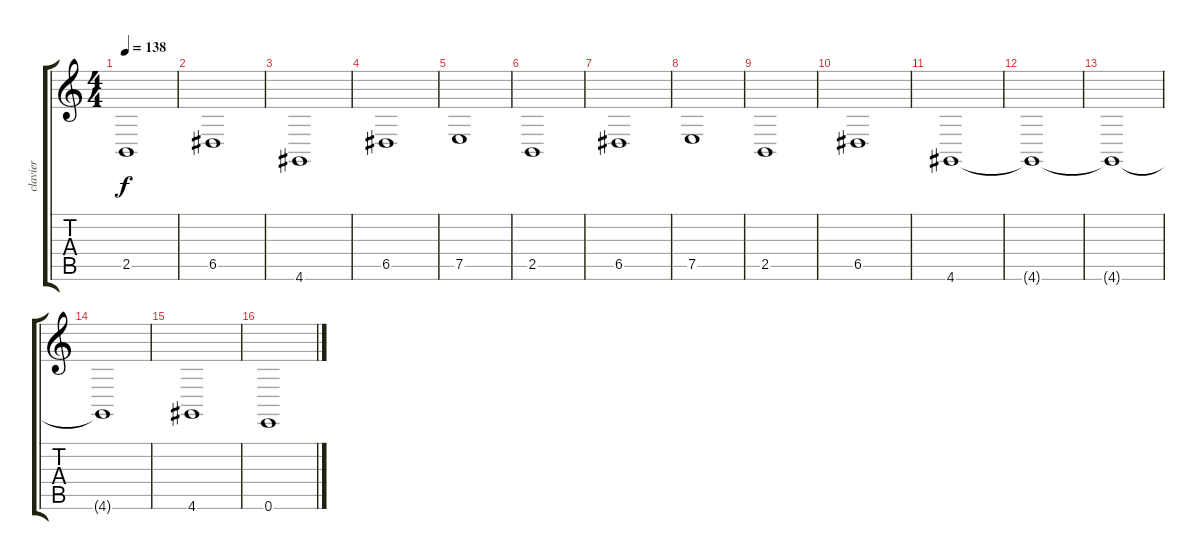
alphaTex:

\track ("clavier" "clavier") {instrument stringensemble1}
\staff {score tabs}
\tuning (E4 B3 G3 D3 A2 E2) {hide}
\ts (4 4)
\tempo 138
\clef g2
\ks c
2.5.1{dy f} |
6.5.1 |
4.6.1 |
6.5.1 |
7.5.1 |
2.5.1 |
6.5.1 |
7.5.1 |
2.5.1 |
6.5.1 |
4.6.1 |
4.6{t}.1 |
4.6{t}.1 |
4.6{t}.1 |
4.6.1 |
0.6.1
